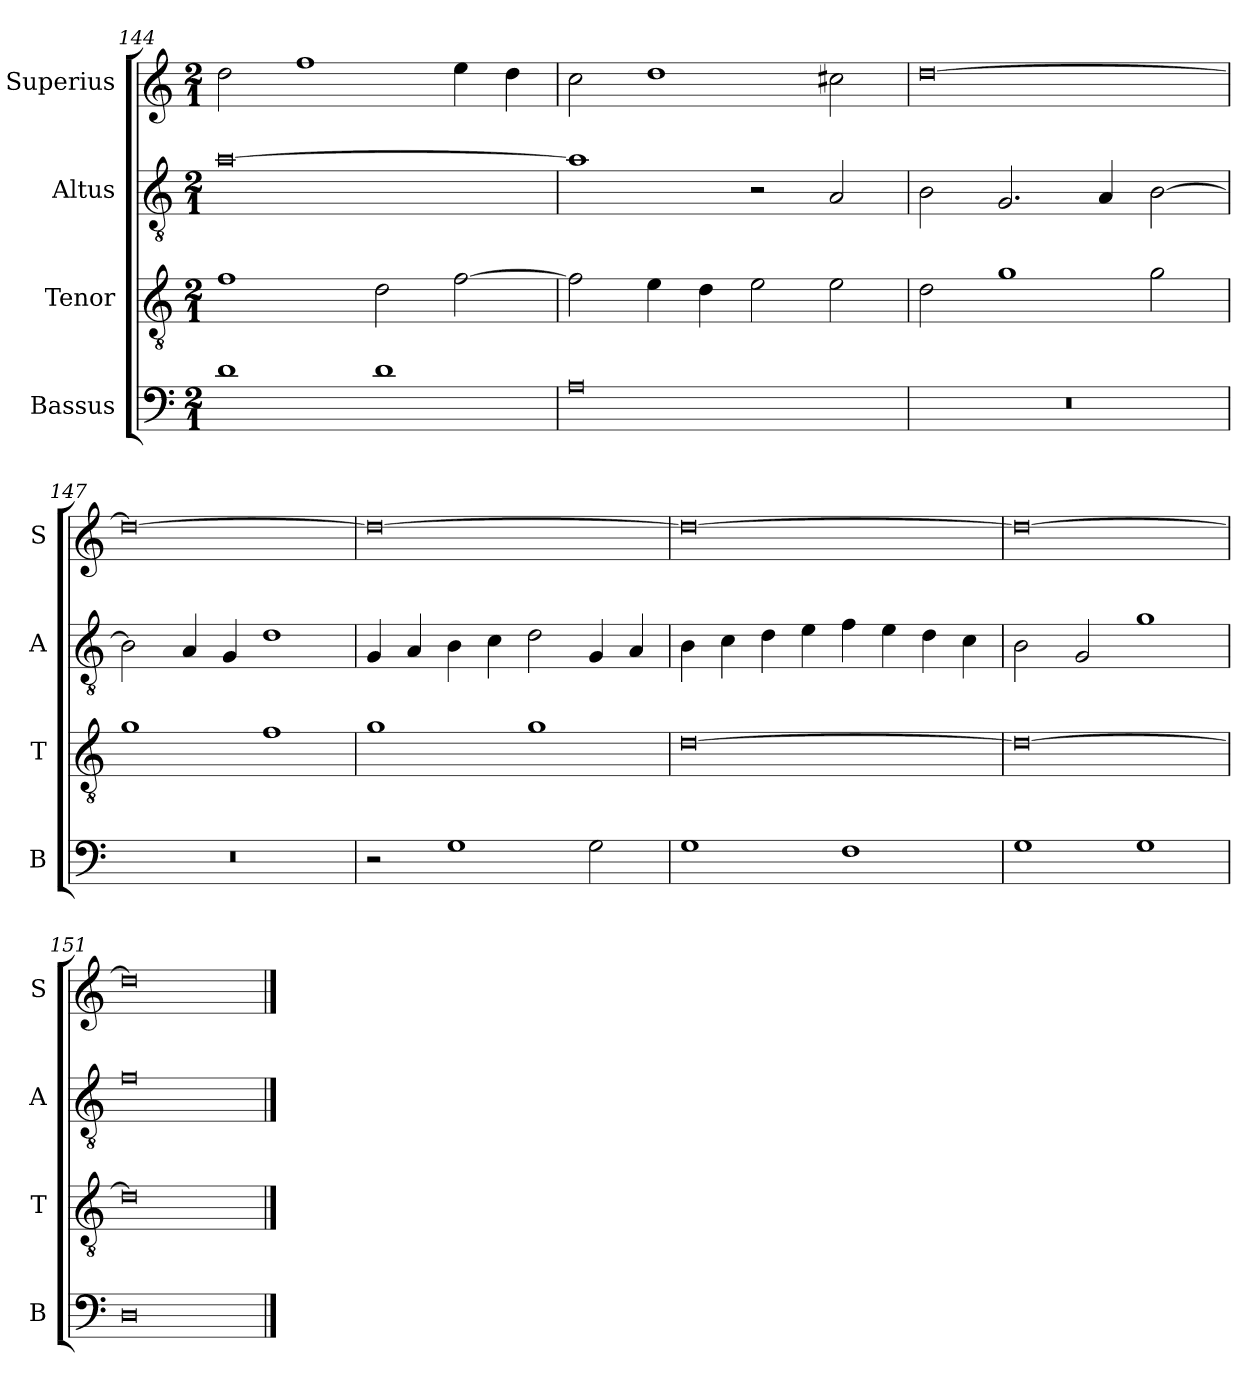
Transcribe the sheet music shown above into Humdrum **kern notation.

**kern	**kern	**kern	**kern
*part4	*part3	*part2	*part1
*staff4	*staff3	*staff2	*staff1
*I"Bassus	*I"Tenor	*I"Altus	*I"Superius
*I'B	*I'T	*I'A	*I'S
*clefF4	*clefGv2	*clefGv2	*clefG2
*k[]	*k[]	*k[]	*k[]
*M2/1	*M2/1	*M2/1	*M2/1
=144	=144	=144	=144
1d	1f	[0a	2dd\
.	.	.	1ff
1d	2d\	.	.
.	[2f\	.	4ee\
.	.	.	4dd\
=145	=145	=145	=145
0A	2f\]	1a]	2cc\
.	4e\	.	1dd
.	4d\	.	.
.	2e\	2r	.
.	2e\	2A/	2cc#X\
=146	=146	=146	=146
0r	2d\	2B\	[0dd
.	1g	2.G/	.
.	.	4A/	.
.	2g\	[2B\	.
=147	=147	=147	=147
0r	1g	2B\]	0dd_
.	.	4A/	.
.	.	4G/	.
.	1f	1d	.
=148	=148	=148	=148
2r	1g	4G/	0dd_
.	.	4A/	.
1G	.	4B\	.
.	.	4c\	.
.	1g	2d\	.
2G\	.	4G/	.
.	.	4A/	.
=149	=149	=149	=149
1G	[0d	4B\	0dd_
.	.	4c\	.
.	.	4d\	.
.	.	4e\	.
1F	.	4f\	.
.	.	4e\	.
.	.	4d\	.
.	.	4c\	.
=150	=150	=150	=150
1G	0d_	2B\	0dd_
.	.	2G/	.
1G	.	1g	.
=151	=151	=151	=151
0D	0d]	0f	0dd]
==	==	==	==
*-	*-	*-	*-
